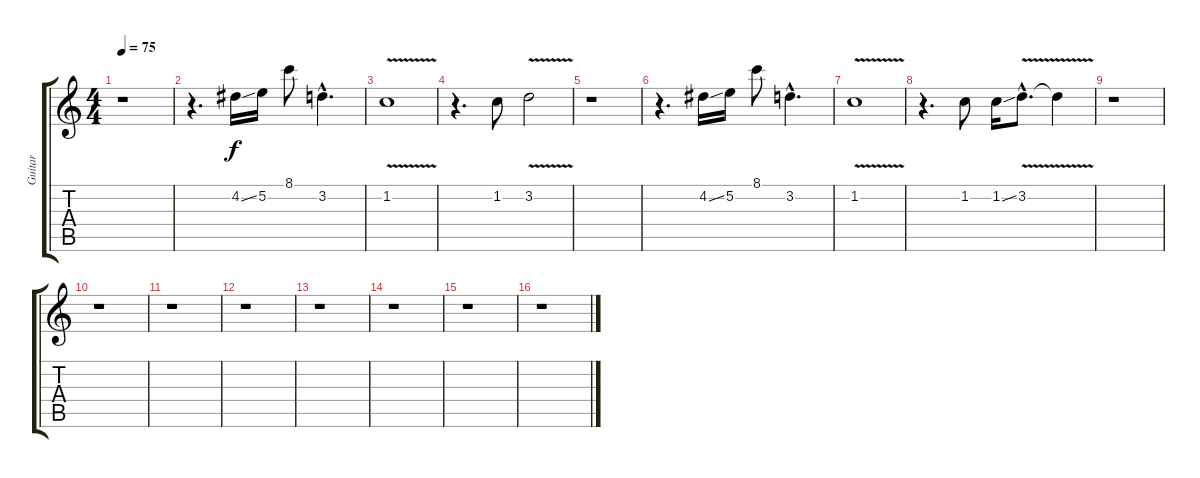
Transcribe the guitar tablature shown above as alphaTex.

\track ("Guitar" "Guitar") {instrument acousticguitarsteel}
\staff {score tabs}
\tuning (E4 B3 G3 D3 A2 E2) {hide}
\ts (4 4)
\tempo 75
\clef g2
\ks c
r.1{dy f instrument acousticguitarsteel} |
r.4{d} 4.2{ss}.16 5.2.16 8.1.8 3.2{hac}.4{d} |
1.2{v}.1 |
r.4{d} 1.2.8 3.2{v}.2 |
r.1 |
r.4{d} 4.2{ss}.16 5.2.16 8.1.8 3.2{hac}.4{d} |
1.2{v}.1 |
r.4{d} 1.2.8 1.2{ss}.16 3.2{v hac}.8{d} 3.2{t}.4 |
r.1 |
r.1 |
r.1 |
r.1 |
r.1 |
r.1 |
r.1 |
r.1
